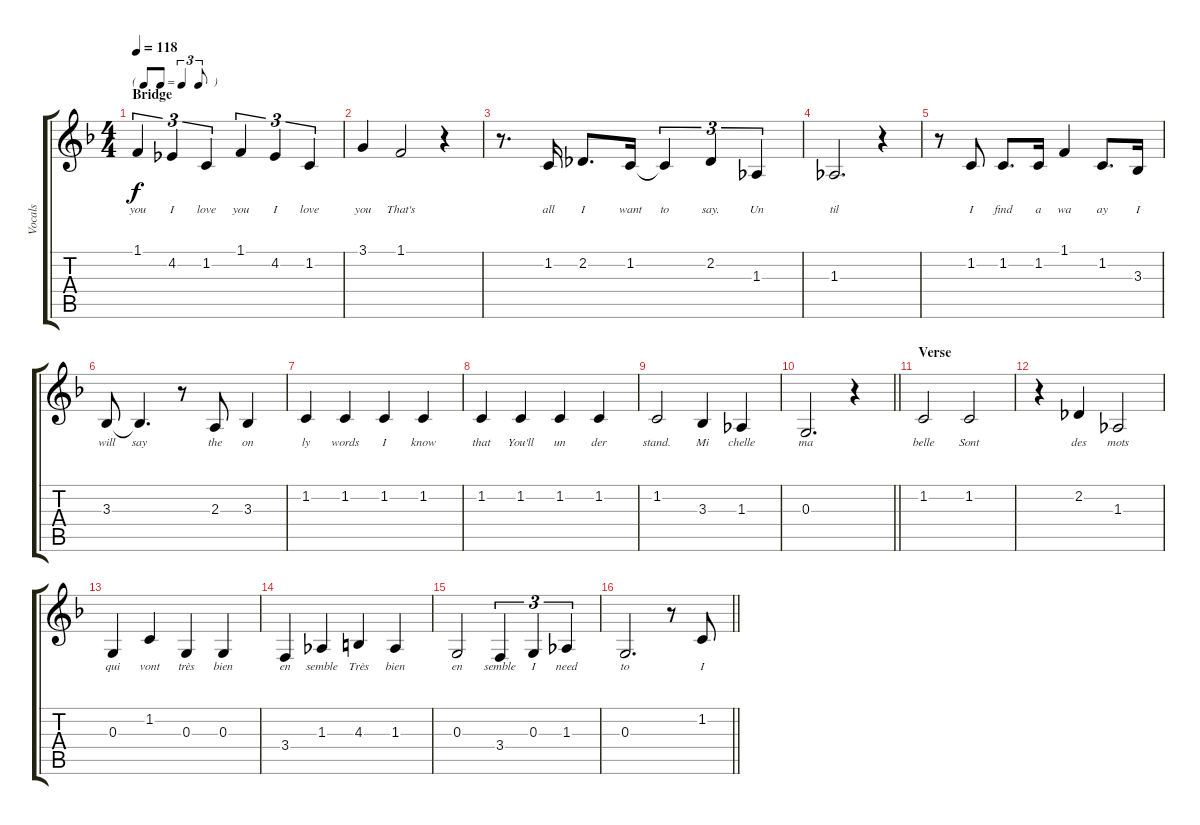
\track ("Vocals" "Vocals") {instrument tenorsax}
\staff {score tabs}
\tuning (E4 B3 G3 D3 A2 E2) {hide}
\ts (4 4)
\tf triplet8th
\section ("" "Bridge")
\tempo 118
\clef g2
\ks f
1.1.4{tu (3 2) lyrics (0 "you") lyrics (1 "") lyrics (2 "") lyrics (3 "") lyrics (4 "") dy f} 4.2.4{tu (3 2) lyrics (0 "I") lyrics (1 "") lyrics (2 "") lyrics (3 "") lyrics (4 "")} 1.2.4{tu (3 2) lyrics (0 "love") lyrics (1 "") lyrics (2 "") lyrics (3 "") lyrics (4 "")} 1.1.4{tu (3 2) lyrics (0 "you") lyrics (1 "") lyrics (2 "") lyrics (3 "") lyrics (4 "")} 4.2.4{tu (3 2) lyrics (0 "I") lyrics (1 "") lyrics (2 "") lyrics (3 "") lyrics (4 "")} 1.2.4{tu (3 2) lyrics (0 "love") lyrics (1 "") lyrics (2 "") lyrics (3 "") lyrics (4 "")} |
3.1.4{lyrics (0 "you") lyrics (1 "") lyrics (2 "") lyrics (3 "") lyrics (4 "")} 1.1.2{lyrics (0 "That's") lyrics (1 "") lyrics (2 "") lyrics (3 "") lyrics (4 "")} r.4 |
r.8{d} 1.2.16{lyrics (0 "all") lyrics (1 "") lyrics (2 "") lyrics (3 "") lyrics (4 "")} 2.2.8{d lyrics (0 "I") lyrics (1 "") lyrics (2 "") lyrics (3 "") lyrics (4 "")} 1.2.16{lyrics (0 "want") lyrics (1 "") lyrics (2 "") lyrics (3 "") lyrics (4 "")} 1.2{t}.4{tu (3 2) lyrics (0 "to") lyrics (1 "") lyrics (2 "") lyrics (3 "") lyrics (4 "")} 2.2.4{tu (3 2) lyrics (0 "say.") lyrics (1 "") lyrics (2 "") lyrics (3 "") lyrics (4 "")} 1.3.4{tu (3 2) lyrics (0 "Un") lyrics (1 "") lyrics (2 "") lyrics (3 "") lyrics (4 "")} |
1.3.2{d lyrics (0 "til") lyrics (1 "") lyrics (2 "") lyrics (3 "") lyrics (4 "")} r.4 |
r.8 1.2.8{lyrics (0 "I") lyrics (1 "") lyrics (2 "") lyrics (3 "") lyrics (4 "")} 1.2.8{d lyrics (0 "find") lyrics (1 "") lyrics (2 "") lyrics (3 "") lyrics (4 "")} 1.2.16{lyrics (0 "a") lyrics (1 "") lyrics (2 "") lyrics (3 "") lyrics (4 "")} 1.1.4{lyrics (0 "wa") lyrics (1 "") lyrics (2 "") lyrics (3 "") lyrics (4 "")} 1.2.8{d lyrics (0 "ay") lyrics (1 "") lyrics (2 "") lyrics (3 "") lyrics (4 "")} 3.3.16{lyrics (0 "I") lyrics (1 "") lyrics (2 "") lyrics (3 "") lyrics (4 "")} |
3.3.8{lyrics (0 "will") lyrics (1 "") lyrics (2 "") lyrics (3 "") lyrics (4 "")} 3.3{t}.4{d lyrics (0 "say") lyrics (1 "") lyrics (2 "") lyrics (3 "") lyrics (4 "")} r.8 2.3.8{lyrics (0 "the") lyrics (1 "") lyrics (2 "") lyrics (3 "") lyrics (4 "")} 3.3.4{lyrics (0 "on") lyrics (1 "") lyrics (2 "") lyrics (3 "") lyrics (4 "")} |
1.2.4{lyrics (0 "ly") lyrics (1 "") lyrics (2 "") lyrics (3 "") lyrics (4 "")} 1.2.4{lyrics (0 "words") lyrics (1 "") lyrics (2 "") lyrics (3 "") lyrics (4 "")} 1.2.4{lyrics (0 "I") lyrics (1 "") lyrics (2 "") lyrics (3 "") lyrics (4 "")} 1.2.4{lyrics (0 "know") lyrics (1 "") lyrics (2 "") lyrics (3 "") lyrics (4 "")} |
1.2.4{lyrics (0 "that") lyrics (1 "") lyrics (2 "") lyrics (3 "") lyrics (4 "")} 1.2.4{lyrics (0 "You'll") lyrics (1 "") lyrics (2 "") lyrics (3 "") lyrics (4 "")} 1.2.4{lyrics (0 "un") lyrics (1 "") lyrics (2 "") lyrics (3 "") lyrics (4 "")} 1.2.4{lyrics (0 "der") lyrics (1 "") lyrics (2 "") lyrics (3 "") lyrics (4 "")} |
1.2.2{lyrics (0 "stand.") lyrics (1 "") lyrics (2 "") lyrics (3 "") lyrics (4 "")} 3.3.4{lyrics (0 "Mi") lyrics (1 "") lyrics (2 "") lyrics (3 "") lyrics (4 "")} 1.3.4{lyrics (0 "chelle") lyrics (1 "") lyrics (2 "") lyrics (3 "") lyrics (4 "")} |
\barLineRight lightlight
0.3.2{d lyrics (0 "ma") lyrics (1 "") lyrics (2 "") lyrics (3 "") lyrics (4 "")} r.4 |
\section ("" "Verse")
1.2.2{lyrics (0 "belle") lyrics (1 "") lyrics (2 "") lyrics (3 "") lyrics (4 "")} 1.2.2{lyrics (0 "Sont") lyrics (1 "") lyrics (2 "") lyrics (3 "") lyrics (4 "")} |
r.4 2.2.4{lyrics (0 "des") lyrics (1 "") lyrics (2 "") lyrics (3 "") lyrics (4 "")} 1.3.2{lyrics (0 "mots") lyrics (1 "") lyrics (2 "") lyrics (3 "") lyrics (4 "")} |
0.3.4{lyrics (0 "qui") lyrics (1 "") lyrics (2 "") lyrics (3 "") lyrics (4 "")} 1.2.4{lyrics (0 "vont") lyrics (1 "") lyrics (2 "") lyrics (3 "") lyrics (4 "")} 0.3.4{lyrics (0 "très") lyrics (1 "") lyrics (2 "") lyrics (3 "") lyrics (4 "")} 0.3.4{lyrics (0 "bien") lyrics (1 "") lyrics (2 "") lyrics (3 "") lyrics (4 "")} |
3.4.4{lyrics (0 "en") lyrics (1 "") lyrics (2 "") lyrics (3 "") lyrics (4 "")} 1.3.4{lyrics (0 "semble") lyrics (1 "") lyrics (2 "") lyrics (3 "") lyrics (4 "")} 4.3.4{lyrics (0 "Très") lyrics (1 "") lyrics (2 "") lyrics (3 "") lyrics (4 "")} 1.3.4{lyrics (0 "bien") lyrics (1 "") lyrics (2 "") lyrics (3 "") lyrics (4 "")} |
0.3.2{lyrics (0 "en") lyrics (1 "") lyrics (2 "") lyrics (3 "") lyrics (4 "")} 3.4.4{tu (3 2) lyrics (0 "semble") lyrics (1 "") lyrics (2 "") lyrics (3 "") lyrics (4 "")} 0.3.4{tu (3 2) lyrics (0 "I") lyrics (1 "") lyrics (2 "") lyrics (3 "") lyrics (4 "")} 1.3.4{tu (3 2) lyrics (0 "need") lyrics (1 "") lyrics (2 "") lyrics (3 "") lyrics (4 "")} |
\barLineRight lightlight
0.3.2{d lyrics (0 "to") lyrics (1 "") lyrics (2 "") lyrics (3 "") lyrics (4 "")} r.8 1.2.8{lyrics (0 "I") lyrics (1 "") lyrics (2 "") lyrics (3 "") lyrics (4 "")}
